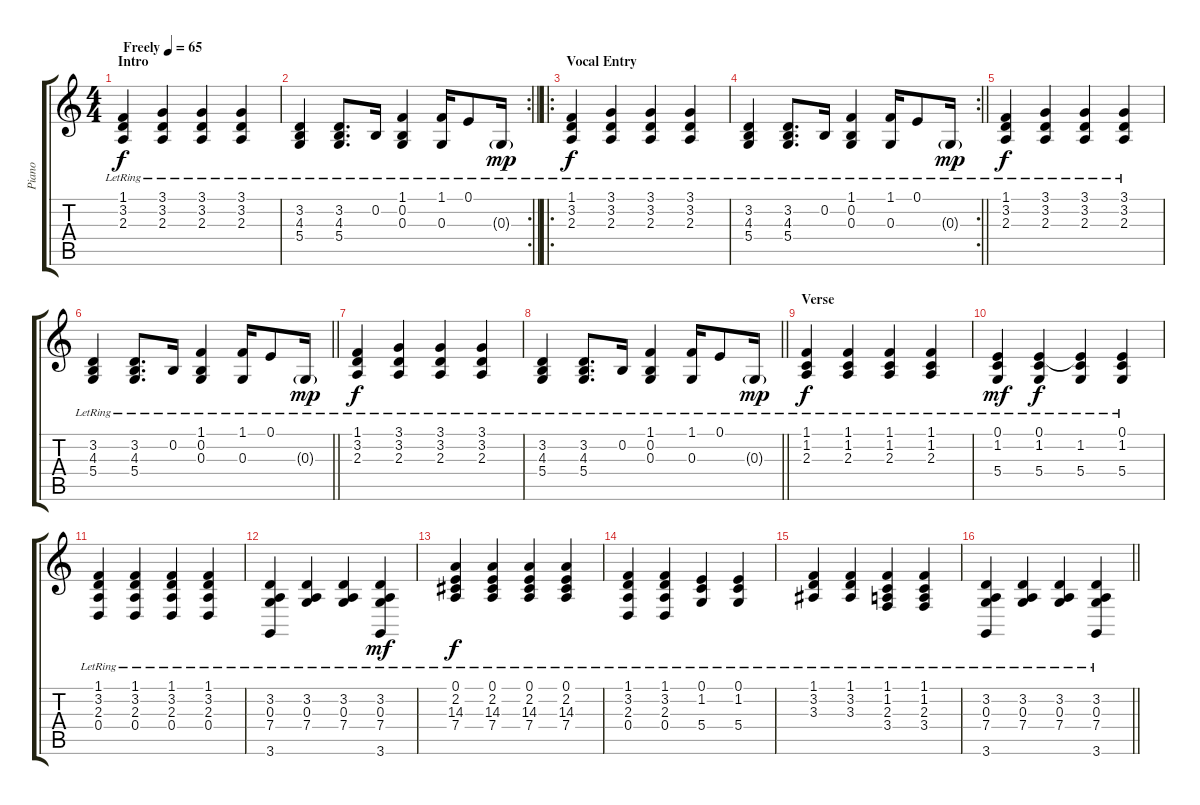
\track ("Piano" "Piano") {instrument brightacousticpiano}
\staff {score tabs}
\tuning (E4 B3 G3 D3 A2 E2) {hide}
\ts (4 4)
\section ("" "Intro")
\tempo (65 "Freely")
\clef g2
\ks c
(1.1{lr} 3.2{lr} 2.3{lr}).4{dy f instrument brightacousticpiano} (3.1{lr} 3.2{lr} 2.3{lr}).4 (3.1{lr} 3.2{lr} 2.3{lr}).4 (3.1{lr} 3.2{lr} 2.3{lr}).4 |
\rc 2
\barLineRight lightlight
(3.2{lr} 4.3{lr} 5.4{lr}).4 (3.2{lr} 4.3{lr} 5.4{lr}).8{d} 0.2{lr}.16 (1.1{lr} 0.2{lr} 0.3{lr}).4 (1.1{lr} 0.3{lr}).16 0.1{lr}.8 0.3{g lr}.16{dy mp} |
\ro
\section ("" "Vocal Entry")
(1.1{lr} 3.2{lr} 2.3{lr}).4{dy f} (3.1{lr} 3.2{lr} 2.3{lr}).4 (3.1{lr} 3.2{lr} 2.3{lr}).4 (3.1{lr} 3.2{lr} 2.3{lr}).4 |
\rc 2
\barLineRight lightlight
(3.2{lr} 4.3{lr} 5.4{lr}).4 (3.2{lr} 4.3{lr} 5.4{lr}).8{d} 0.2{lr}.16 (1.1{lr} 0.2{lr} 0.3{lr}).4 (1.1{lr} 0.3{lr}).16 0.1{lr}.8 0.3{g lr}.16{dy mp} |
(1.1{lr} 3.2{lr} 2.3{lr}).4{dy f} (3.1{lr} 3.2{lr} 2.3{lr}).4 (3.1{lr} 3.2{lr} 2.3{lr}).4 (3.1{lr} 3.2{lr} 2.3{lr}).4 |
\barLineRight lightlight
(3.2{lr} 4.3{lr} 5.4{lr}).4 (3.2{lr} 4.3{lr} 5.4{lr}).8{d} 0.2{lr}.16 (1.1{lr} 0.2{lr} 0.3{lr}).4 (1.1{lr} 0.3{lr}).16 0.1{lr}.8 0.3{g lr}.16{dy mp} |
\section ("" "")
(1.1{lr} 3.2{lr} 2.3{lr}).4{dy f} (3.1{lr} 3.2{lr} 2.3{lr}).4 (3.1{lr} 3.2{lr} 2.3{lr}).4 (3.1{lr} 3.2{lr} 2.3{lr}).4 |
\barLineRight lightlight
(3.2{lr} 4.3{lr} 5.4{lr}).4 (3.2{lr} 4.3{lr} 5.4{lr}).8{d} 0.2{lr}.16 (1.1{lr} 0.2{lr} 0.3{lr}).4 (1.1{lr} 0.3{lr}).16 0.1{lr}.8 0.3{g lr}.16{dy mp} |
\section ("" "Verse")
(1.1 1.2 2.3{lr}).4{dy f} (1.1{lr} 1.2{lr} 2.3{lr}).4 (1.1{lr} 1.2{lr} 2.3{lr}).4 (1.1{lr} 1.2{lr} 2.3{lr}).4 |
(0.1 1.2{lr} 5.4{lr}).4{dy mf} (0.1{lr} 1.2{lr} 5.4{lr}).4{dy f} (0.1{t} 1.2{lr} 5.4{lr}).4 (0.1{lr} 1.2{lr} 5.4{lr}).4 |
(1.1{lr} 3.2{lr} 2.3{lr} 0.4{lr}).4 (1.1{lr} 3.2{lr} 2.3{lr} 0.4{lr}).4 (1.1{lr} 3.2{lr} 2.3{lr} 0.4{lr}).4 (1.1{lr} 3.2{lr} 2.3{lr} 0.4{lr}).4 |
(3.2{lr} 0.3{lr} 7.4{lr} 3.6).4 (3.2{lr} 0.3{lr} 7.4{lr}).4 (3.2{lr} 0.3{lr} 7.4{lr}).4 (3.2{lr} 0.3{lr} 7.4{lr} 3.6).4{dy mf} |
(0.1{lr} 2.2{lr} 14.3{lr} 7.4{lr}).4{dy f} (0.1{lr} 2.2{lr} 14.3{lr} 7.4{lr}).4 (0.1{lr} 2.2{lr} 14.3{lr} 7.4{lr}).4 (0.1{lr} 2.2{lr} 14.3{lr} 7.4{lr}).4 |
(1.1{lr} 3.2{lr} 2.3{lr} 0.4{lr}).4 (1.1{lr} 3.2{lr} 2.3{lr} 0.4{lr}).4 (0.1{lr} 1.2{lr} 5.4{lr}).4 (0.1{lr} 1.2{lr} 5.4{lr}).4 |
(1.1{lr} 3.2{lr} 3.3{lr}).4 (1.1{lr} 3.2{lr} 3.3{lr}).4 (1.1{lr} 1.2{lr} 2.3{lr} 3.4).4 (1.1{lr} 1.2{lr} 2.3{lr} 3.4{lr}).4 |
\barLineRight lightlight
(3.2{lr} 0.3{lr} 7.4{lr} 3.6{lr}).4 (3.2{lr} 0.3{lr} 7.4{lr}).4 (3.2{lr} 0.3{lr} 7.4{lr}).4 (3.2{lr} 0.3{lr} 7.4{lr} 3.6{lr}).4
